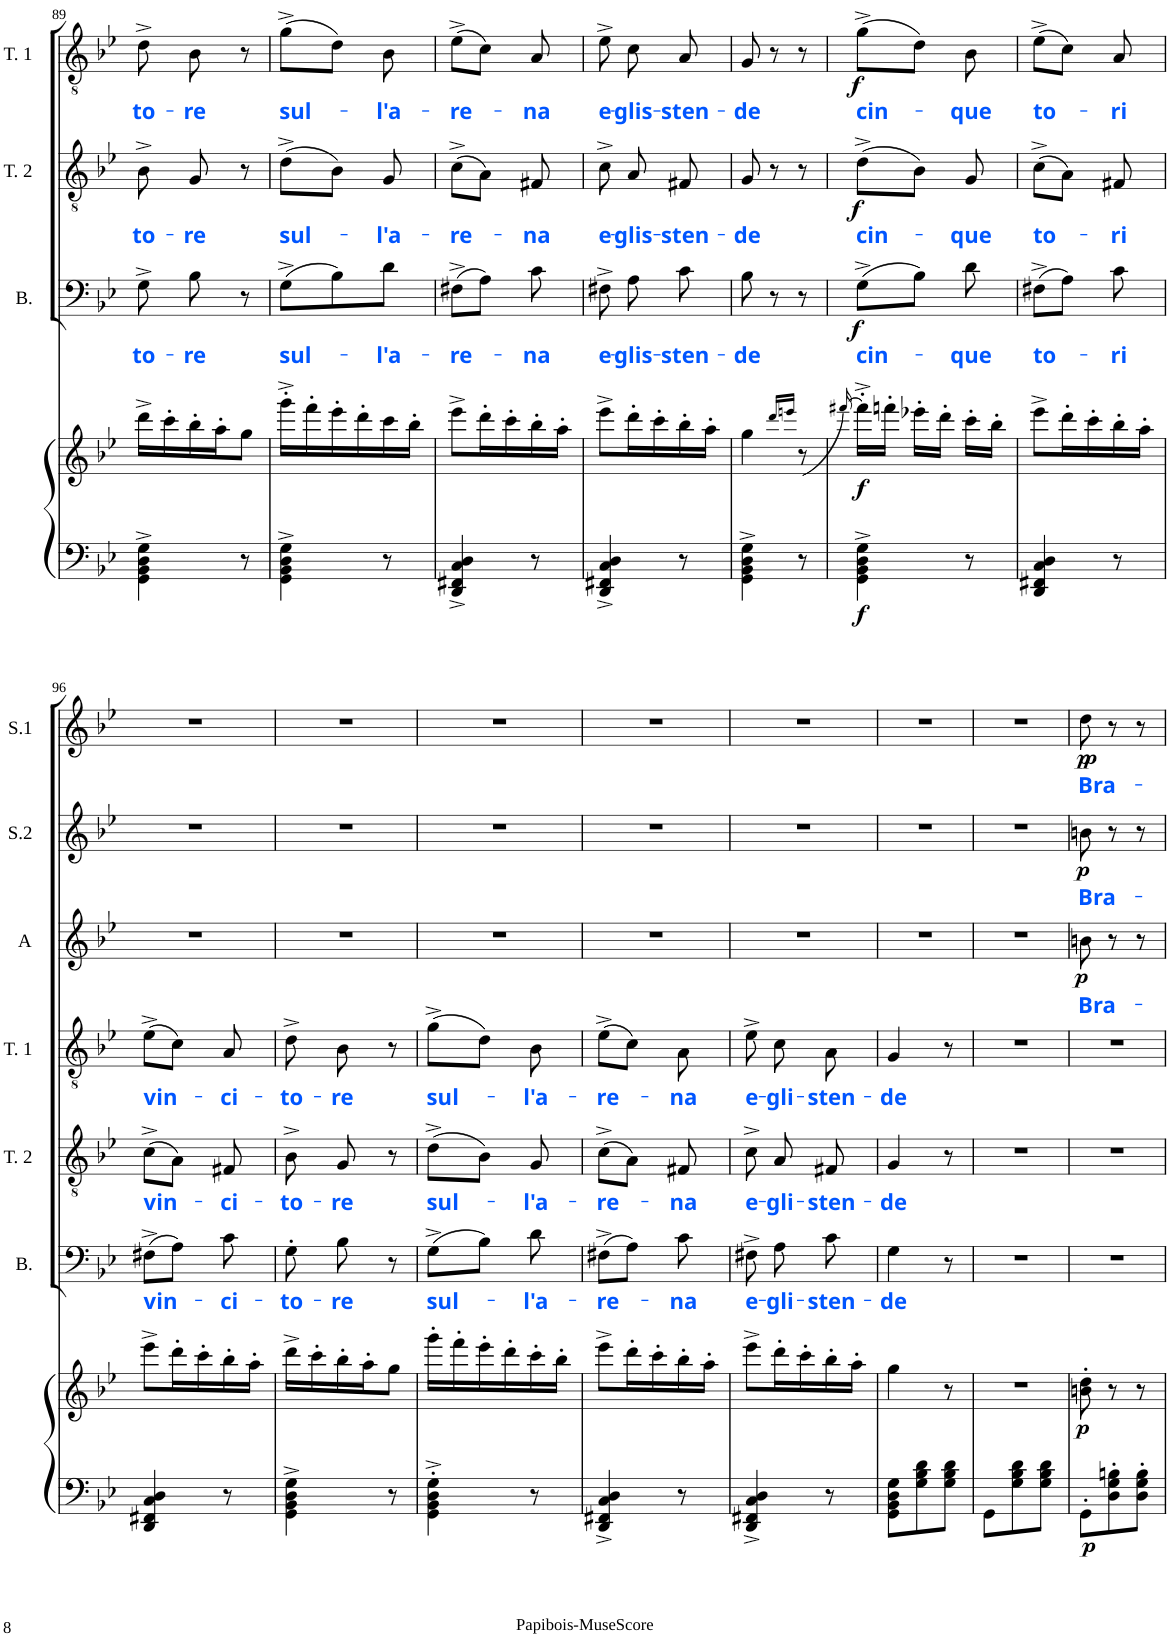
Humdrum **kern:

**kern	**dynam	**kern	**dynam	**kern	**text	**dynam	**kern	**text	**dynam	**kern	**text	**dynam	**kern	**text	**dynam	**kern	**text	**dynam	**kern	**text	**dynam
*part8	*part8	*part7	*part7	*part6	*part6	*part6	*part5	*part5	*part5	*part4	*part4	*part4	*part3	*part3	*part3	*part2	*part2	*part2	*part1	*part1	*part1
*staff8	*staff8	*staff7	*staff7	*staff6	*staff6	*staff6	*staff5	*staff5	*staff5	*staff4	*staff4	*staff4	*staff3	*staff3	*staff3	*staff2	*staff2	*staff2	*staff1	*staff1	*staff1
*	*	*	*	*I"Bass	*	*	*I"Tenor 2	*	*	*I"Tenor 1	*	*	*I"Alto	*	*	*I"Soprano 2	*	*	*I"Soprano 1	*	*
*	*	*	*	*I'B.	*	*	*I'T. 2	*	*	*I'T. 1	*	*	*I'A	*	*	*I'S.2	*	*	*I'S.1	*	*
!!LO:PB:g=z
*clefF4	*	*clefG2	*	*clefF4	*	*	*clefGv2	*	*	*clefGv2	*	*	*clefG2	*	*	*clefG2	*	*	*clefG2	*	*
*k[b-e-]	*	*k[b-e-]	*	*k[b-e-]	*	*	*k[b-e-]	*	*	*k[b-e-]	*	*	*k[b-e-]	*	*	*k[b-e-]	*	*	*k[b-e-]	*	*
*B-:	*	*B-:	*	*B-:	*	*	*B-:	*	*	*B-:	*	*	*B-:	*	*	*B-:	*	*	*B-:	*	*
*M3/8	*	*M3/8	*	*M3/8	*	*	*M3/8	*	*	*M3/8	*	*	*M3/8	*	*	*M3/8	*	*	*M3/8	*	*
=89	=89	=89	=89	=89	=89	=89	=89	=89	=89	=89	=89	=89	=89	=89	=89	=89	=89	=89	=89	=89	=89
!	!	!	!	!	!LO:LY:b:color=#0055FF	!	!	!LO:LY:b:color=#0055FF	!	!	!LO:LY:b:color=#0055FF	!	!	!	!	!	!	!	!	!	!
4GG\^ 4BB-\^ 4D\^ 4G\^	.	16ddd^\LL	.	8G^\	to-	.	8B-^\	to-	.	8d^\	to-	.	4.r	.	.	4.r	.	.	4.r	.	.
.	.	16ccc'\	.	.	.	.	.	.	.	.	.	.	.	.	.	.	.	.	.	.	.
!	!	!	!	!	!LO:LY:b:color=#0055FF	!	!	!LO:LY:b:color=#0055FF	!	!	!LO:LY:b:color=#0055FF	!	!	!	!	!	!	!	!	!	!
.	.	16bb-'\	.	8B-\	-re	.	8G/	-re	.	8B-\	-re	.	.	.	.	.	.	.	.	.	.
.	.	16aa'\J	.	.	.	.	.	.	.	.	.	.	.	.	.	.	.	.	.	.	.
8r	.	8gg\J	.	8r	.	.	8r	.	.	8r	.	.	.	.	.	.	.	.	.	.	.
=90	=90	=90	=90	=90	=90	=90	=90	=90	=90	=90	=90	=90	=90	=90	=90	=90	=90	=90	=90	=90	=90
!	!	!	!	!	!LO:LY:b:color=#0055FF	!	!	!LO:LY:b:color=#0055FF	!	!	!LO:LY:b:color=#0055FF	!	!	!	!	!	!	!	!	!	!
4GG\^ 4BB-\^ 4D\^ 4G\^	.	16ggg'^\LL	.	(8G^\L	sul-	.	(8d^\L	sul-	.	(8g^\L	sul-	.	4.r	.	.	4.r	.	.	4.r	.	.
.	.	16fff'\	.	.	.	.	.	.	.	.	.	.	.	.	.	.	.	.	.	.	.
.	.	16eee-'\	.	8B-\)	.	.	8B-\J)	.	.	8d\J)	.	.	.	.	.	.	.	.	.	.	.
.	.	16ddd'\	.	.	.	.	.	.	.	.	.	.	.	.	.	.	.	.	.	.	.
!	!	!	!	!	!LO:LY:b:color=#0055FF	!	!	!LO:LY:b:color=#0055FF	!	!	!LO:LY:b:color=#0055FF	!	!	!	!	!	!	!	!	!	!
8r	.	16ccc\	.	8d\J	-l'a-	.	8G/	-l'a-	.	8B-\	-l'a-	.	.	.	.	.	.	.	.	.	.
.	.	16bb-'\JJ	.	.	.	.	.	.	.	.	.	.	.	.	.	.	.	.	.	.	.
=91	=91	=91	=91	=91	=91	=91	=91	=91	=91	=91	=91	=91	=91	=91	=91	=91	=91	=91	=91	=91	=91
!	!	!	!	!	!LO:LY:b:color=#0055FF	!	!	!LO:LY:b:color=#0055FF	!	!	!LO:LY:b:color=#0055FF	!	!	!	!	!	!	!	!	!	!
4DD/^ 4FF#X/^ 4C/^ 4D/^	.	8eee-^\L	.	(8F#X^\L	-re-	.	(8c^\L	-re-	.	(8e-^\L	-re-	.	4.r	.	.	4.r	.	.	4.r	.	.
.	.	16ddd'\L	.	8A\J)	.	.	8A\J)	.	.	8c\J)	.	.	.	.	.	.	.	.	.	.	.
.	.	16ccc'\	.	.	.	.	.	.	.	.	.	.	.	.	.	.	.	.	.	.	.
!	!	!	!	!	!LO:LY:b:color=#0055FF	!	!	!LO:LY:b:color=#0055FF	!	!	!LO:LY:b:color=#0055FF	!	!	!	!	!	!	!	!	!	!
8r	.	16bb-'\	.	8c\	-na	.	8F#X/	-na	.	8A/	-na	.	.	.	.	.	.	.	.	.	.
.	.	16aa'\JJ	.	.	.	.	.	.	.	.	.	.	.	.	.	.	.	.	.	.	.
=92	=92	=92	=92	=92	=92	=92	=92	=92	=92	=92	=92	=92	=92	=92	=92	=92	=92	=92	=92	=92	=92
!	!	!	!	!	!LO:LY:b:color=#0055FF	!	!	!LO:LY:b:color=#0055FF	!	!	!LO:LY:b:color=#0055FF	!	!	!	!	!	!	!	!	!	!
4DD/^ 4FF#X/^ 4C/^ 4D/^	.	8eee-^\L	.	8F#X^\	e-	.	8c^\	e-	.	8e-^\	e-	.	4.r	.	.	4.r	.	.	4.r	.	.
!	!	!	!	!	!LO:LY:b:color=#0055FF	!	!	!LO:LY:b:color=#0055FF	!	!	!LO:LY:b:color=#0055FF	!	!	!	!	!	!	!	!	!	!
.	.	16ddd'\L	.	8A\	-glis-	.	8A/	-glis-	.	8c\	-glis-	.	.	.	.	.	.	.	.	.	.
.	.	16ccc'\	.	.	.	.	.	.	.	.	.	.	.	.	.	.	.	.	.	.	.
!	!	!	!	!	!LO:LY:b:color=#0055FF	!	!	!LO:LY:b:color=#0055FF	!	!	!LO:LY:b:color=#0055FF	!	!	!	!	!	!	!	!	!	!
8r	.	16bb-'\	.	8c\	-sten-	.	8F#X/	-sten-	.	8A/	-sten-	.	.	.	.	.	.	.	.	.	.
.	.	16aa'\JJ	.	.	.	.	.	.	.	.	.	.	.	.	.	.	.	.	.	.	.
=93	=93	=93	=93	=93	=93	=93	=93	=93	=93	=93	=93	=93	=93	=93	=93	=93	=93	=93	=93	=93	=93
!	!	!	!	!	!LO:LY:b:color=#0055FF	!	!	!LO:LY:b:color=#0055FF	!	!	!LO:LY:b:color=#0055FF	!	!	!	!	!	!	!	!	!	!
4GG\^ 4BB-\^ 4D\^ 4G\^	.	4gg\	.	8B-\	-de	.	8G/	-de	.	8G/	-de	.	4.r	.	.	4.r	.	.	4.r	.	.
.	.	.	.	8r	.	.	8r	.	.	8r	.	.	.	.	.	.	.	.	.	.	.
.	.	16qddd/LL	.	.	.	.	.	.	.	.	.	.	.	.	.	.	.	.	.	.	.
.	.	16qeeen/JJ	.	.	.	.	.	.	.	.	.	.	.	.	.	.	.	.	.	.	.
8r	.	(8r	.	8r	.	.	8r	.	.	8r	.	.	.	.	.	.	.	.	.	.	.
=94	=94	=94	=94	=94	=94	=94	=94	=94	=94	=94	=94	=94	=94	=94	=94	=94	=94	=94	=94	=94	=94
.	.	[16qfff#X/)	.	.	.	.	.	.	.	.	.	.	.	.	.	.	.	.	.	.	.
!	!LO:DY:b	!	!LO:DY:b	!	!LO:LY:b:color=#0055FF	!LO:DY:b	!	!LO:LY:b:color=#0055FF	!LO:DY:b	!	!LO:LY:b:color=#0055FF	!LO:DY:b	!	!	!	!	!	!	!	!	!
4GG\^ 4BB-\^ 4D\^ 4G\^	f	16fff#'^\LL]	f	(8G^\L	cin-	f	(8d^\L	cin-	f	(8g^\L	cin-	f	4.r	.	.	4.r	.	.	4.r	.	.
.	.	16fffn'\JJ	.	.	.	.	.	.	.	.	.	.	.	.	.	.	.	.	.	.	.
.	.	16eee-X'\LL	.	8B-\J)	.	.	8B-\J)	.	.	8d\J)	.	.	.	.	.	.	.	.	.	.	.
.	.	16ddd'\JJ	.	.	.	.	.	.	.	.	.	.	.	.	.	.	.	.	.	.	.
!	!	!	!	!	!LO:LY:b:color=#0055FF	!	!	!LO:LY:b:color=#0055FF	!	!	!LO:LY:b:color=#0055FF	!	!	!	!	!	!	!	!	!	!
8r	.	16ccc'\LL	.	8d\	-que	.	8G/	-que	.	8B-\	-que	.	.	.	.	.	.	.	.	.	.
.	.	16bb-'\JJ	.	.	.	.	.	.	.	.	.	.	.	.	.	.	.	.	.	.	.
=95	=95	=95	=95	=95	=95	=95	=95	=95	=95	=95	=95	=95	=95	=95	=95	=95	=95	=95	=95	=95	=95
!	!	!	!	!	!LO:LY:b:color=#0055FF	!	!	!LO:LY:b:color=#0055FF	!	!	!LO:LY:b:color=#0055FF	!	!	!	!	!	!	!	!	!	!
4DD/ 4FF#X/ 4C/ 4D/	.	8eee-^\L	.	(8F#X^\L	to-	.	(8c^\L	to-	.	(8e-^\L	to-	.	4.r	.	.	4.r	.	.	4.r	.	.
.	.	16ddd'\L	.	8A\J)	.	.	8A\J)	.	.	8c\J)	.	.	.	.	.	.	.	.	.	.	.
.	.	16ccc'\	.	.	.	.	.	.	.	.	.	.	.	.	.	.	.	.	.	.	.
!	!	!	!	!	!LO:LY:b:color=#0055FF	!	!	!LO:LY:b:color=#0055FF	!	!	!LO:LY:b:color=#0055FF	!	!	!	!	!	!	!	!	!	!
8r	.	16bb-'\	.	8c\	-ri	.	8F#X/	-ri	.	8A/	-ri	.	.	.	.	.	.	.	.	.	.
.	.	16aa'\JJ	.	.	.	.	.	.	.	.	.	.	.	.	.	.	.	.	.	.	.
!!LO:LB:g=z
=96	=96	=96	=96	=96	=96	=96	=96	=96	=96	=96	=96	=96	=96	=96	=96	=96	=96	=96	=96	=96	=96
!	!	!	!	!	!LO:LY:b:color=#0055FF	!	!	!LO:LY:b:color=#0055FF	!	!	!LO:LY:b:color=#0055FF	!	!	!	!	!	!	!	!	!	!
4DD/ 4FF#X/ 4C/ 4D/	.	8eee-^\L	.	(8F#X^\L	vin-	.	(8c^\L	vin-	.	(8e-^\L	vin-	.	4.r	.	.	4.r	.	.	4.r	.	.
.	.	16ddd'\L	.	8A\J)	.	.	8A\J)	.	.	8c\J)	.	.	.	.	.	.	.	.	.	.	.
.	.	16ccc'\	.	.	.	.	.	.	.	.	.	.	.	.	.	.	.	.	.	.	.
!	!	!	!	!	!LO:LY:b:color=#0055FF	!	!	!LO:LY:b:color=#0055FF	!	!	!LO:LY:b:color=#0055FF	!	!	!	!	!	!	!	!	!	!
8r	.	16bb-'\	.	8c\	-ci-	.	8F#X/	-ci-	.	8A/	-ci-	.	.	.	.	.	.	.	.	.	.
.	.	16aa'\JJ	.	.	.	.	.	.	.	.	.	.	.	.	.	.	.	.	.	.	.
=97	=97	=97	=97	=97	=97	=97	=97	=97	=97	=97	=97	=97	=97	=97	=97	=97	=97	=97	=97	=97	=97
!	!	!	!	!	!LO:LY:b:color=#0055FF	!	!	!LO:LY:b:color=#0055FF	!	!	!LO:LY:b:color=#0055FF	!	!	!	!	!	!	!	!	!	!
4GG\^ 4BB-\^ 4D\^ 4G\^	.	16ddd^\LL	.	8G'\	-to-	.	8B-^\	-to-	.	8d^\	-to-	.	4.r	.	.	4.r	.	.	4.r	.	.
.	.	16ccc'\	.	.	.	.	.	.	.	.	.	.	.	.	.	.	.	.	.	.	.
!	!	!	!	!	!LO:LY:b:color=#0055FF	!	!	!LO:LY:b:color=#0055FF	!	!	!LO:LY:b:color=#0055FF	!	!	!	!	!	!	!	!	!	!
.	.	16bb-'\	.	8B-\	-re	.	8G/	-re	.	8B-\	-re	.	.	.	.	.	.	.	.	.	.
.	.	16aa'\J	.	.	.	.	.	.	.	.	.	.	.	.	.	.	.	.	.	.	.
8r	.	8gg\J	.	8r	.	.	8r	.	.	8r	.	.	.	.	.	.	.	.	.	.	.
=98	=98	=98	=98	=98	=98	=98	=98	=98	=98	=98	=98	=98	=98	=98	=98	=98	=98	=98	=98	=98	=98
!	!	!	!	!	!LO:LY:b:color=#0055FF	!	!	!LO:LY:b:color=#0055FF	!	!	!LO:LY:b:color=#0055FF	!	!	!	!	!	!	!	!	!	!
4GG\'^ 4BB-\'^ 4D\'^ 4G\'^	.	16ggg'\LL	.	(8G^\L	sul-	.	(8d^\L	sul-	.	(8g^\L	sul-	.	4.r	.	.	4.r	.	.	4.r	.	.
.	.	16fff'\	.	.	.	.	.	.	.	.	.	.	.	.	.	.	.	.	.	.	.
.	.	16eee-'\	.	8B-\J)	.	.	8B-\J)	.	.	8d\J)	.	.	.	.	.	.	.	.	.	.	.
.	.	16ddd'\	.	.	.	.	.	.	.	.	.	.	.	.	.	.	.	.	.	.	.
!	!	!	!	!	!LO:LY:b:color=#0055FF	!	!	!LO:LY:b:color=#0055FF	!	!	!LO:LY:b:color=#0055FF	!	!	!	!	!	!	!	!	!	!
8r	.	16ccc'\	.	8d\	-l'a-	.	8G/	-l'a-	.	8B-\	-l'a-	.	.	.	.	.	.	.	.	.	.
.	.	16bb-'\JJ	.	.	.	.	.	.	.	.	.	.	.	.	.	.	.	.	.	.	.
=99	=99	=99	=99	=99	=99	=99	=99	=99	=99	=99	=99	=99	=99	=99	=99	=99	=99	=99	=99	=99	=99
!	!	!	!	!	!LO:LY:b:color=#0055FF	!	!	!LO:LY:b:color=#0055FF	!	!	!LO:LY:b:color=#0055FF	!	!	!	!	!	!	!	!	!	!
4DD/^ 4FF#X/^ 4C/^ 4D/^	.	8eee-^\L	.	(8F#X^\L	-re-	.	(8c^\L	-re-	.	(8e-^\L	-re-	.	4.r	.	.	4.r	.	.	4.r	.	.
.	.	16ddd'\L	.	8A\J)	.	.	8A\J)	.	.	8c\J)	.	.	.	.	.	.	.	.	.	.	.
.	.	16ccc'\	.	.	.	.	.	.	.	.	.	.	.	.	.	.	.	.	.	.	.
!	!	!	!	!	!LO:LY:b:color=#0055FF	!	!	!LO:LY:b:color=#0055FF	!	!	!LO:LY:b:color=#0055FF	!	!	!	!	!	!	!	!	!	!
8r	.	16bb-'\	.	8c\	-na	.	8F#X/	-na	.	8A\	-na	.	.	.	.	.	.	.	.	.	.
.	.	16aa'\JJ	.	.	.	.	.	.	.	.	.	.	.	.	.	.	.	.	.	.	.
=100	=100	=100	=100	=100	=100	=100	=100	=100	=100	=100	=100	=100	=100	=100	=100	=100	=100	=100	=100	=100	=100
!	!	!	!	!	!LO:LY:b:color=#0055FF	!	!	!LO:LY:b:color=#0055FF	!	!	!LO:LY:b:color=#0055FF	!	!	!	!	!	!	!	!	!	!
4DD/^ 4FF#X/^ 4C/^ 4D/^	.	8eee-^\L	.	8F#X^\	e-	.	8c^\	e-	.	8e-^\	e-	.	4.r	.	.	4.r	.	.	4.r	.	.
!	!	!	!	!	!LO:LY:b:color=#0055FF	!	!	!LO:LY:b:color=#0055FF	!	!	!LO:LY:b:color=#0055FF	!	!	!	!	!	!	!	!	!	!
.	.	16ddd'\L	.	8A\	-gli-	.	8A/	-gli-	.	8c\	-gli-	.	.	.	.	.	.	.	.	.	.
.	.	16ccc'\	.	.	.	.	.	.	.	.	.	.	.	.	.	.	.	.	.	.	.
!	!	!	!	!	!LO:LY:b:color=#0055FF	!	!	!LO:LY:b:color=#0055FF	!	!	!LO:LY:b:color=#0055FF	!	!	!	!	!	!	!	!	!	!
8r	.	16bb-'\	.	8c\	-sten-	.	8F#X/	-sten-	.	8A\	-sten-	.	.	.	.	.	.	.	.	.	.
.	.	16aa'\JJ	.	.	.	.	.	.	.	.	.	.	.	.	.	.	.	.	.	.	.
=101	=101	=101	=101	=101	=101	=101	=101	=101	=101	=101	=101	=101	=101	=101	=101	=101	=101	=101	=101	=101	=101
!	!	!	!	!	!LO:LY:b:color=#0055FF	!	!	!LO:LY:b:color=#0055FF	!	!	!LO:LY:b:color=#0055FF	!	!	!	!	!	!	!	!	!	!
8GG\ 8BB-\ 8D\ 8G\L	.	4gg\	.	4G\	-de	.	4G/	-de	.	4G/	-de	.	4.r	.	.	4.r	.	.	4.r	.	.
8G\ 8B-\ 8d\	.	.	.	.	.	.	.	.	.	.	.	.	.	.	.	.	.	.	.	.	.
8G\ 8B-\ 8d\J	.	8r	.	8r	.	.	8r	.	.	8r	.	.	.	.	.	.	.	.	.	.	.
=102	=102	=102	=102	=102	=102	=102	=102	=102	=102	=102	=102	=102	=102	=102	=102	=102	=102	=102	=102	=102	=102
8GG\L	.	4.r	.	4.r	.	.	4.r	.	.	4.r	.	.	4.r	.	.	4.r	.	.	4.r	.	.
8G\ 8B-\ 8d\	.	.	.	.	.	.	.	.	.	.	.	.	.	.	.	.	.	.	.	.	.
8G\ 8B-\ 8d\J	.	.	.	.	.	.	.	.	.	.	.	.	.	.	.	.	.	.	.	.	.
=103	=103	=103	=103	=103	=103	=103	=103	=103	=103	=103	=103	=103	=103	=103	=103	=103	=103	=103	=103	=103	=103
!	!LO:DY:b	!	!LO:DY:b	!	!	!	!	!	!	!	!	!	!	!LO:LY:b:color=#0055FF	!LO:DY:b	!	!LO:LY:b:color=#0055FF	!LO:DY:b	!	!LO:LY:b:color=#0055FF	!LO:DY:b
!	!	!	!	!	!	!	!	!	!	!	!	!	!	!	!	!	!	!	!	!	!LO:DY:n=1:b
8GG'\L	p	8bn\' 8dd\'	p	4.r	.	.	4.r	.	.	4.r	.	.	8bn\	Bra-	p	8bn\	Bra-	p	8dd\	Bra-	p p
8D\' 8G\' 8Bn\'	.	8r	.	.	.	.	.	.	.	.	.	.	8r	.	.	8r	.	.	8r	.	.
8D\' 8G\' 8B\'J	.	8r	.	.	.	.	.	.	.	.	.	.	8r	.	.	8r	.	.	8r	.	.
=	=	=	=	=	=	=	=	=	=	=	=	=	=	=	=	=	=	=	=	=	=
*-	*-	*-	*-	*-	*-	*-	*-	*-	*-	*-	*-	*-	*-	*-	*-	*-	*-	*-	*-	*-	*-
